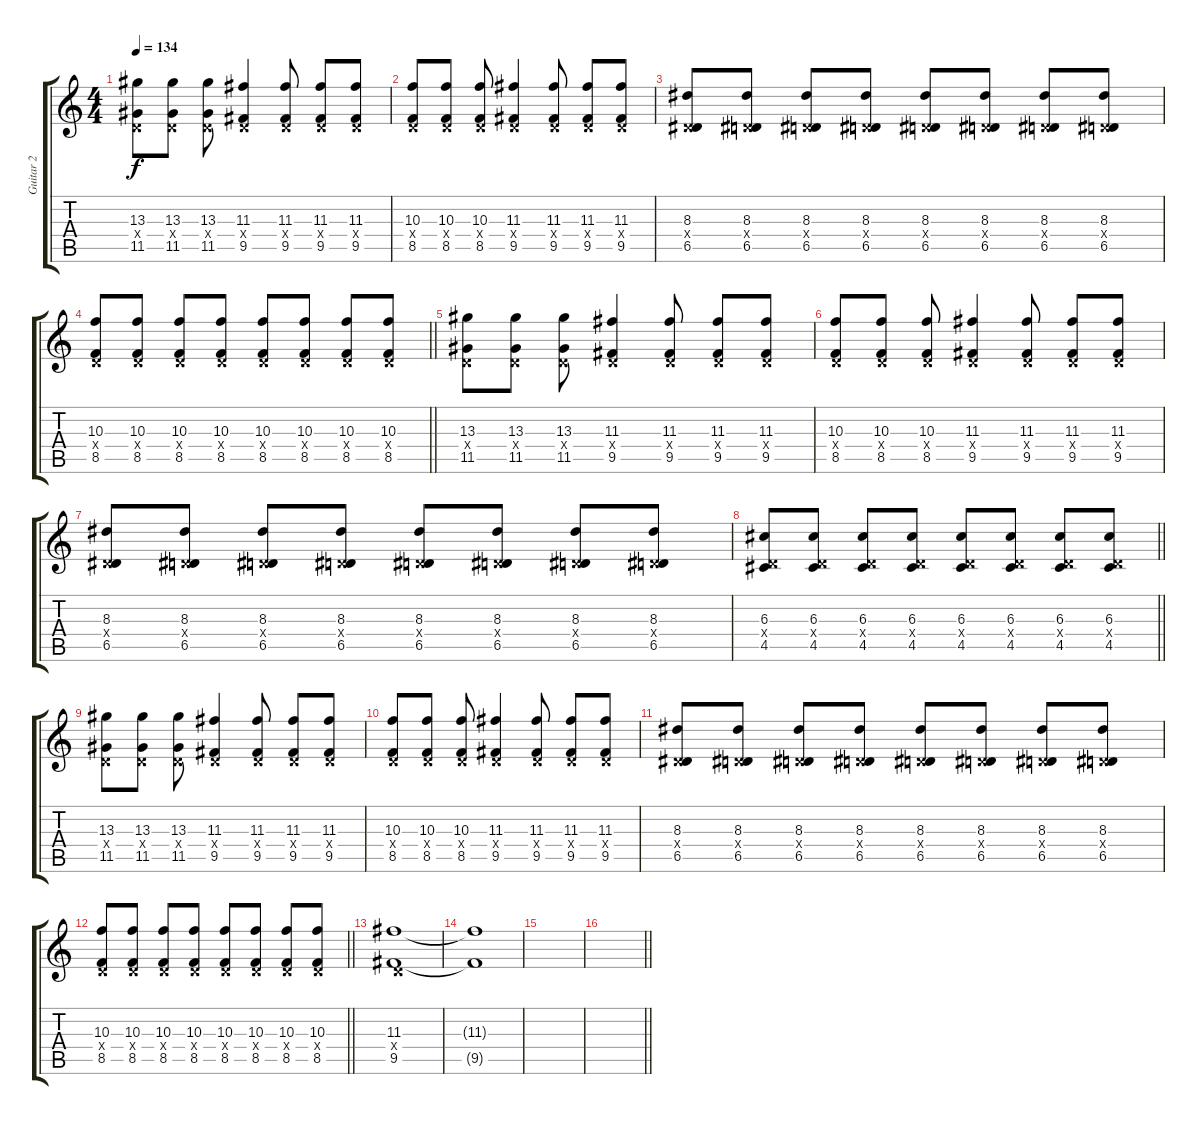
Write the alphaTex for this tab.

\track ("Guitar 2" "Guitar 2") {instrument overdrivenguitar}
\staff {score tabs}
\tuning (E4 B3 G3 D3 A2 E2) {hide}
\ts (4 4)
\tempo 134
\clef g2
\ks c
(13.3 0.4{x} 11.5).8{dy f} (13.3 0.4{x} 11.5).8 (13.3 0.4{x} 11.5).8 (11.3 0.4{x} 9.5).4 (11.3 0.4{x} 9.5).8 (11.3 0.4{x} 9.5).8 (11.3 0.4{x} 9.5).8 |
(10.3 0.4{x} 8.5).8 (10.3 0.4{x} 8.5).8 (10.3 0.4{x} 8.5).8 (11.3 0.4{x} 9.5).4 (11.3 0.4{x} 9.5).8 (11.3 0.4{x} 9.5).8 (11.3 0.4{x} 9.5).8 |
(8.3 0.4{x} 6.5).8 (8.3 0.4{x} 6.5).8 (8.3 0.4{x} 6.5).8 (8.3 0.4{x} 6.5).8 (8.3 0.4{x} 6.5).8 (8.3 0.4{x} 6.5).8 (8.3 0.4{x} 6.5).8 (8.3 0.4{x} 6.5).8 |
\barLineRight lightlight
(10.3 0.4{x} 8.5).8 (10.3 0.4{x} 8.5).8 (10.3 0.4{x} 8.5).8 (10.3 0.4{x} 8.5).8 (10.3 0.4{x} 8.5).8 (10.3 0.4{x} 8.5).8 (10.3 0.4{x} 8.5).8 (10.3 0.4{x} 8.5).8 |
(13.3 0.4{x} 11.5).8 (13.3 0.4{x} 11.5).8 (13.3 0.4{x} 11.5).8 (11.3 0.4{x} 9.5).4 (11.3 0.4{x} 9.5).8 (11.3 0.4{x} 9.5).8 (11.3 0.4{x} 9.5).8 |
(10.3 0.4{x} 8.5).8 (10.3 0.4{x} 8.5).8 (10.3 0.4{x} 8.5).8 (11.3 0.4{x} 9.5).4 (11.3 0.4{x} 9.5).8 (11.3 0.4{x} 9.5).8 (11.3 0.4{x} 9.5).8 |
(8.3 0.4{x} 6.5).8 (8.3 0.4{x} 6.5).8 (8.3 0.4{x} 6.5).8 (8.3 0.4{x} 6.5).8 (8.3 0.4{x} 6.5).8 (8.3 0.4{x} 6.5).8 (8.3 0.4{x} 6.5).8 (8.3 0.4{x} 6.5).8 |
\barLineRight lightlight
(6.3 0.4{x} 4.5).8 (6.3 0.4{x} 4.5).8 (6.3 0.4{x} 4.5).8 (6.3 0.4{x} 4.5).8 (6.3 0.4{x} 4.5).8 (6.3 0.4{x} 4.5).8 (6.3 0.4{x} 4.5).8 (6.3 0.4{x} 4.5).8 |
(13.3 0.4{x} 11.5).8 (13.3 0.4{x} 11.5).8 (13.3 0.4{x} 11.5).8 (11.3 0.4{x} 9.5).4 (11.3 0.4{x} 9.5).8 (11.3 0.4{x} 9.5).8 (11.3 0.4{x} 9.5).8 |
(10.3 0.4{x} 8.5).8 (10.3 0.4{x} 8.5).8 (10.3 0.4{x} 8.5).8 (11.3 0.4{x} 9.5).4 (11.3 0.4{x} 9.5).8 (11.3 0.4{x} 9.5).8 (11.3 0.4{x} 9.5).8 |
(8.3 0.4{x} 6.5).8 (8.3 0.4{x} 6.5).8 (8.3 0.4{x} 6.5).8 (8.3 0.4{x} 6.5).8 (8.3 0.4{x} 6.5).8 (8.3 0.4{x} 6.5).8 (8.3 0.4{x} 6.5).8 (8.3 0.4{x} 6.5).8 |
\barLineRight lightlight
(10.3 0.4{x} 8.5).8 (10.3 0.4{x} 8.5).8 (10.3 0.4{x} 8.5).8 (10.3 0.4{x} 8.5).8 (10.3 0.4{x} 8.5).8 (10.3 0.4{x} 8.5).8 (10.3 0.4{x} 8.5).8 (10.3 0.4{x} 8.5).8 |
(11.3 0.4{x} 9.5).1 |
(11.3{t} 9.5{t}).1 |
|
\barLineRight lightlight
